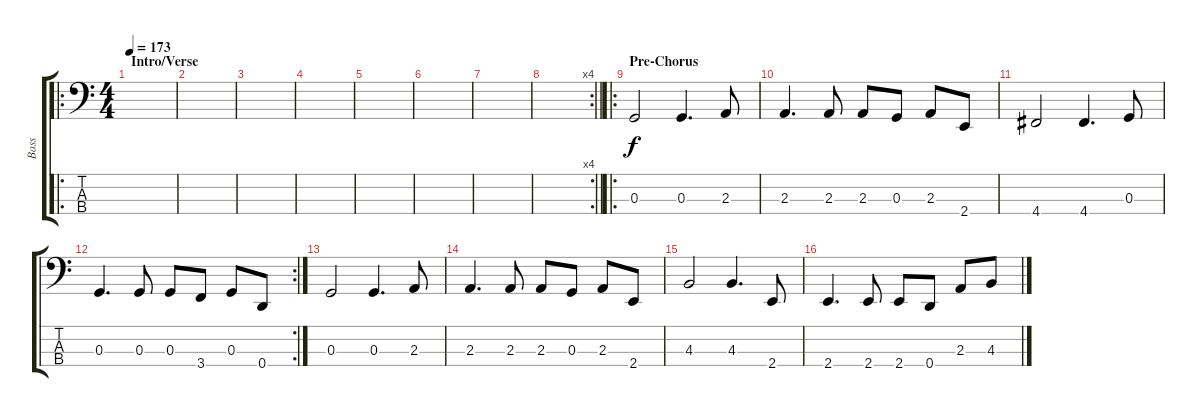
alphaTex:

\track ("Bass" "Bass") {instrument synthbass2}
\staff {score tabs}
\tuning (F2 C2 G1 D1) {hide}
\ro
\ts (4 4)
\section ("" "Intro/Verse")
\tempo 173
\clef f4
\ks c
|
|
|
|
|
|
|
\rc 4
\barLineRight lightlight
|
\ro
\section ("" "Pre-Chorus")
0.3.2 0.3.4{d} 2.3.8 |
2.3.4{d} 2.3.8 2.3.8 0.3.8 2.3.8 2.4.8 |
4.4.2 4.4.4{d} 0.3.8 |
\rc 2
0.3.4{d} 0.3.8 0.3.8 3.4.8 0.3.8 0.4.8 |
0.3.2 0.3.4{d} 2.3.8 |
2.3.4{d} 2.3.8 2.3.8 0.3.8 2.3.8 2.4.8 |
4.3.2 4.3.4{d} 2.4.8 |
2.4.4{d} 2.4.8 2.4.8 0.4.8 2.3.8 4.3.8
